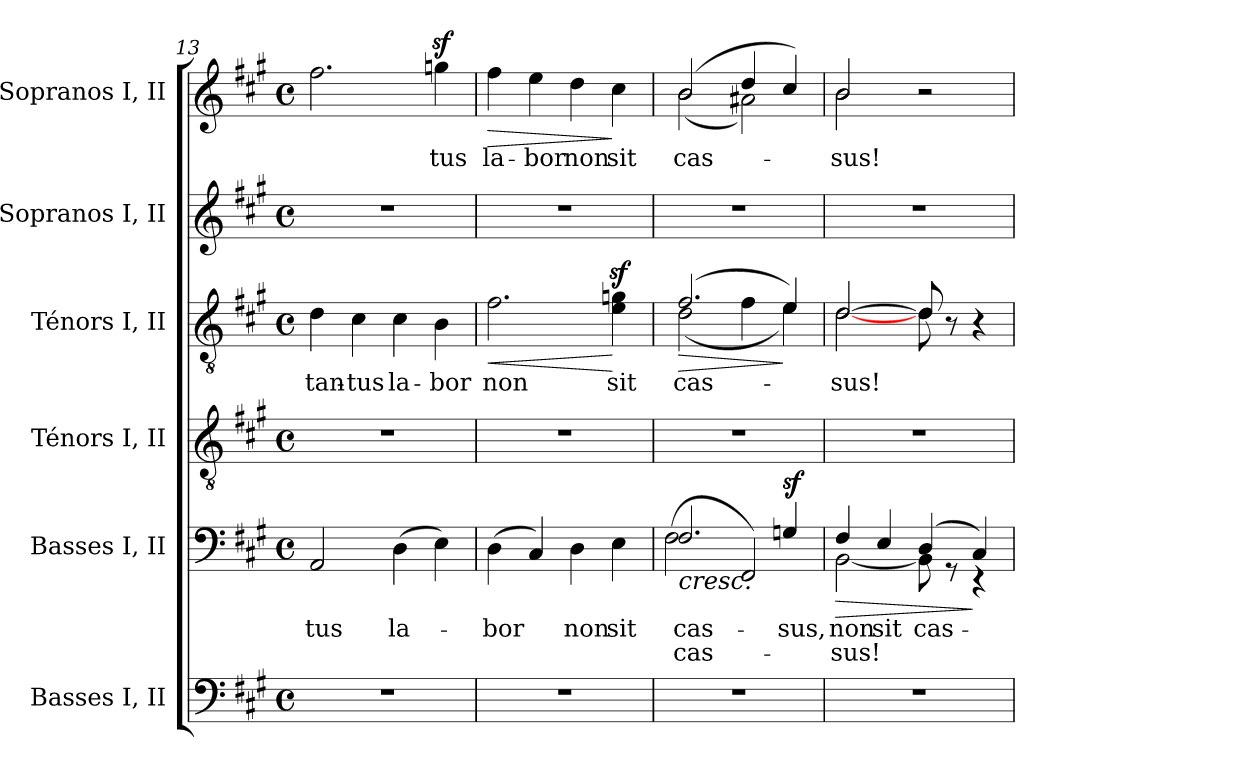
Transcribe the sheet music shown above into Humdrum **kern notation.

**kern	**kern	**text	**text	**dynam	**kern	**kern	**text	**dynam	**kern	**kern	**text	**dynam
*part6	*part5	*part5	*part5	*part5	*part4	*part3	*part3	*part3	*part2	*part1	*part1	*part1
*staff6	*staff5	*staff5	*staff5	*staff5	*staff4	*staff3	*staff3	*staff3	*staff2	*staff1	*staff1	*staff1
*I"Basses     I, II	*I"Basses     I, II	*	*	*	*I"Ténors     I, II	*I"Ténors     I, II	*	*	*I"Sopranos I, II	*I"Sopranos I, II	*	*
*I'Basses	*I'Basses	*	*	*	*I'Tén.	*I'Tén.	*	*	*I'Sopr.	*I'Sopr.	*	*
!!LO:LB:g=z
*clefF4	*clefF4	*	*	*	*clefGv2	*clefGv2	*	*	*clefG2	*clefG2	*	*
*	*	*	*	*	*ITrd7c12	*ITrd7c12	*	*	*	*	*	*
*k[f#c#g#]	*k[f#c#g#]	*	*	*	*k[f#c#g#]	*k[f#c#g#]	*	*	*k[f#c#g#]	*k[f#c#g#]	*	*
*A:	*A:	*	*	*	*A:	*A:	*	*	*A:	*A:	*	*
*M4/4	*M4/4	*	*	*	*M4/4	*M4/4	*	*	*M4/4	*M4/4	*	*
*met(c)	*met(c)	*	*	*	*met(c)	*met(c)	*	*	*met(c)	*met(c)	*	*
=13	=13	=13	=13	=13	=13	=13	=13	=13	=13	=13	=13	=13
!	!	!LO:LY:b:color=#000000	!	!	!	!	!	!	!	!	!	!
!	!	!	!	!	!	!	!LO:LY:b:color=#000000	!	!	!	!	!
1r	2AAi/	-tus	.	.	1r	4Di\	tan-	.	1r	2.ff#i\	.	.
!	!	!	!	!	!	!	!LO:LY:b:color=#000000	!	!	!	!	!
.	.	.	.	.	.	4C#i\	-tus	.	.	.	.	.
!	!	!LO:LY:b:color=#000000	!	!	!	!	!	!	!	!	!	!
!	!	!	!	!	!	!	!LO:LY:b:color=#000000	!	!	!	!	!
.	(4Di\	la-	.	.	.	4C#i\	la-	.	.	.	.	.
!	!	!	!	!	!	!	!LO:LY:b:color=#000000	!	!	!	!	!
!	!	!	!	!	!	!	!	!	!	!	!LO:LY:b:color=#000000	!
.	4Ei\)	.	.	.	.	4BBi\	-bor	.	.	4ggnzi\	-tus	.
=14	=14	=14	=14	=14	=14	=14	=14	=14	=14	=14	=14	=14
!	!	!LO:LY:b:color=#000000	!	!	!	!	!	!	!	!	!	!
!	!	!	!	!	!	!	!LO:LY:b:color=#000000	!LO:HP:b	!	!	!	!
!	!	!	!	!	!	!	!	!	!	!	!LO:LY:b:color=#000000	!LO:HP:b
1r	(4Di\	-bor	.	.	1r	2.F#i\	non	<	1r	4ff#i\	la-	>
!	!	!	!	!	!	!	!	!	!	!	!LO:LY:b:color=#000000	!
.	4C#i/)	.	.	.	.	.	.	.	.	4eei\	-bor	.
!	!	!LO:LY:b:color=#000000	!	!	!	!	!	!	!	!	!	!
!	!	!	!	!	!	!	!	!	!	!	!LO:LY:b:color=#000000	!
.	4Di\	non	.	.	.	.	.	.	.	4ddi\	non	.
!	!	!LO:LY:b:color=#000000	!	!	!	!	!	!	!	!	!	!
!	!	!	!	!	!	!	!LO:LY:b:color=#000000	!	!	!	!	!
!	!	!	!	!	!	!	!	!	!	!	!LO:LY:b:color=#000000	!
.	4Ei\	sit	.	.	.	4Ei\z 4Gniz	sit	[	.	4cc#i\	sit	]
=15	=15	=15	=15	=15	=15	=15	=15	=15	=15	=15	=15	=15
!	!	!LO:LY:a:color=#000000	!LO:LY:b:color=#000000	!LO:HP:b	!	!	!	!	!	!	!	!
*	*^	*	*	*	*	*	*	*	*	*	*	*
!	!	!	!	!	!	!	!	!LO:LY:b:color=#000000	!LO:HP:b	!	!	!	!
*	*	*	*	*	*	*	*^	*	*	*	*	*	*
!	!	!	!	!	!	!	!	!	!	!	!	!	!LO:LY:b:color=#000000	!
*	*	*	*	*	*	*	*	*	*	*	*	*^	*	*
1r	2.F#i/	(2F#i\	cas-	cas-	<	1r	(2.F#i/	(2Di\	cas-	>	1r	(2bi/	(2bi\	cas-	.
.	.	2FF#i/)	.	.	.	.	.	4F#i\	.	.	.	4ddi/	2a#Xi\)	.	.
!	!	!	!LO:LY:a:color=#000000	!	!	!	!	!	!	!	!	!	!	!	!
.	4Gni/	.	-sus,	.	sf	.	4Ei/)	4Ei\)	.	]	.	4cc#i/)	.	.	.
*	*v	*v	*	*	*	*	*v	*v	*	*	*	*v	*v	*	*
.	.	.	.	[	.	.	.	.	.	.	.	.
=16	=16	=16	=16	=16	=16	=16	=16	=16	=16	=16	=16	=16
!	!	!LO:LY:a:color=#000000	!LO:LY:b:color=#000000	!LO:HP:b	!	!	!	!	!	!	!	!
*	*^	*	*	*	*	*	*	*	*	*	*	*
!	!	!	!	!	!	!	!	!LO:LY:b:color=#000000	!	!	!	!	!
*	*	*	*	*	*	*	*^	*	*	*	*	*	*
!	!	!	!	!	!	!	!	!	!	!	!	!	!LO:LY:b:color=#000000	!
*	*	*	*	*	*	*	*	*	*	*	*	*^	*	*
1r	4F#i/	[<2BBi\	non	-sus!	>	1r	[>2Di/	[<2Di\	-sus!	.	1r	2bi/	2bi\	-sus!	.
!	!	!	!LO:LY:a:color=#000000	!	!	!	!	!	!	!	!	!	!	!	!
.	4Ei/	.	sit	.	.	.	.	.	.	.	.	.	.	.	.
!	!	!	!LO:LY:a:color=#000000	!	!	!	!	!	!	!	!	!	!	!	!
.	(4Di/	8BBi\]	cas-	.	.	.	8Di/]	8Di\	.	.	.	2r	2ryy	.	.
.	.	8r	.	.	.	.	8r	4.ryy	.	.	.	.	.	.	.
.	4C#i/)	4r	.	.	]	.	4r	.	.	.	.	.	.	.	.
*	*v	*v	*	*	*	*	*v	*v	*	*	*	*v	*v	*	*
=	=	=	=	=	=	=	=	=	=	=	=	=
*-	*-	*-	*-	*-	*-	*-	*-	*-	*-	*-	*-	*-
